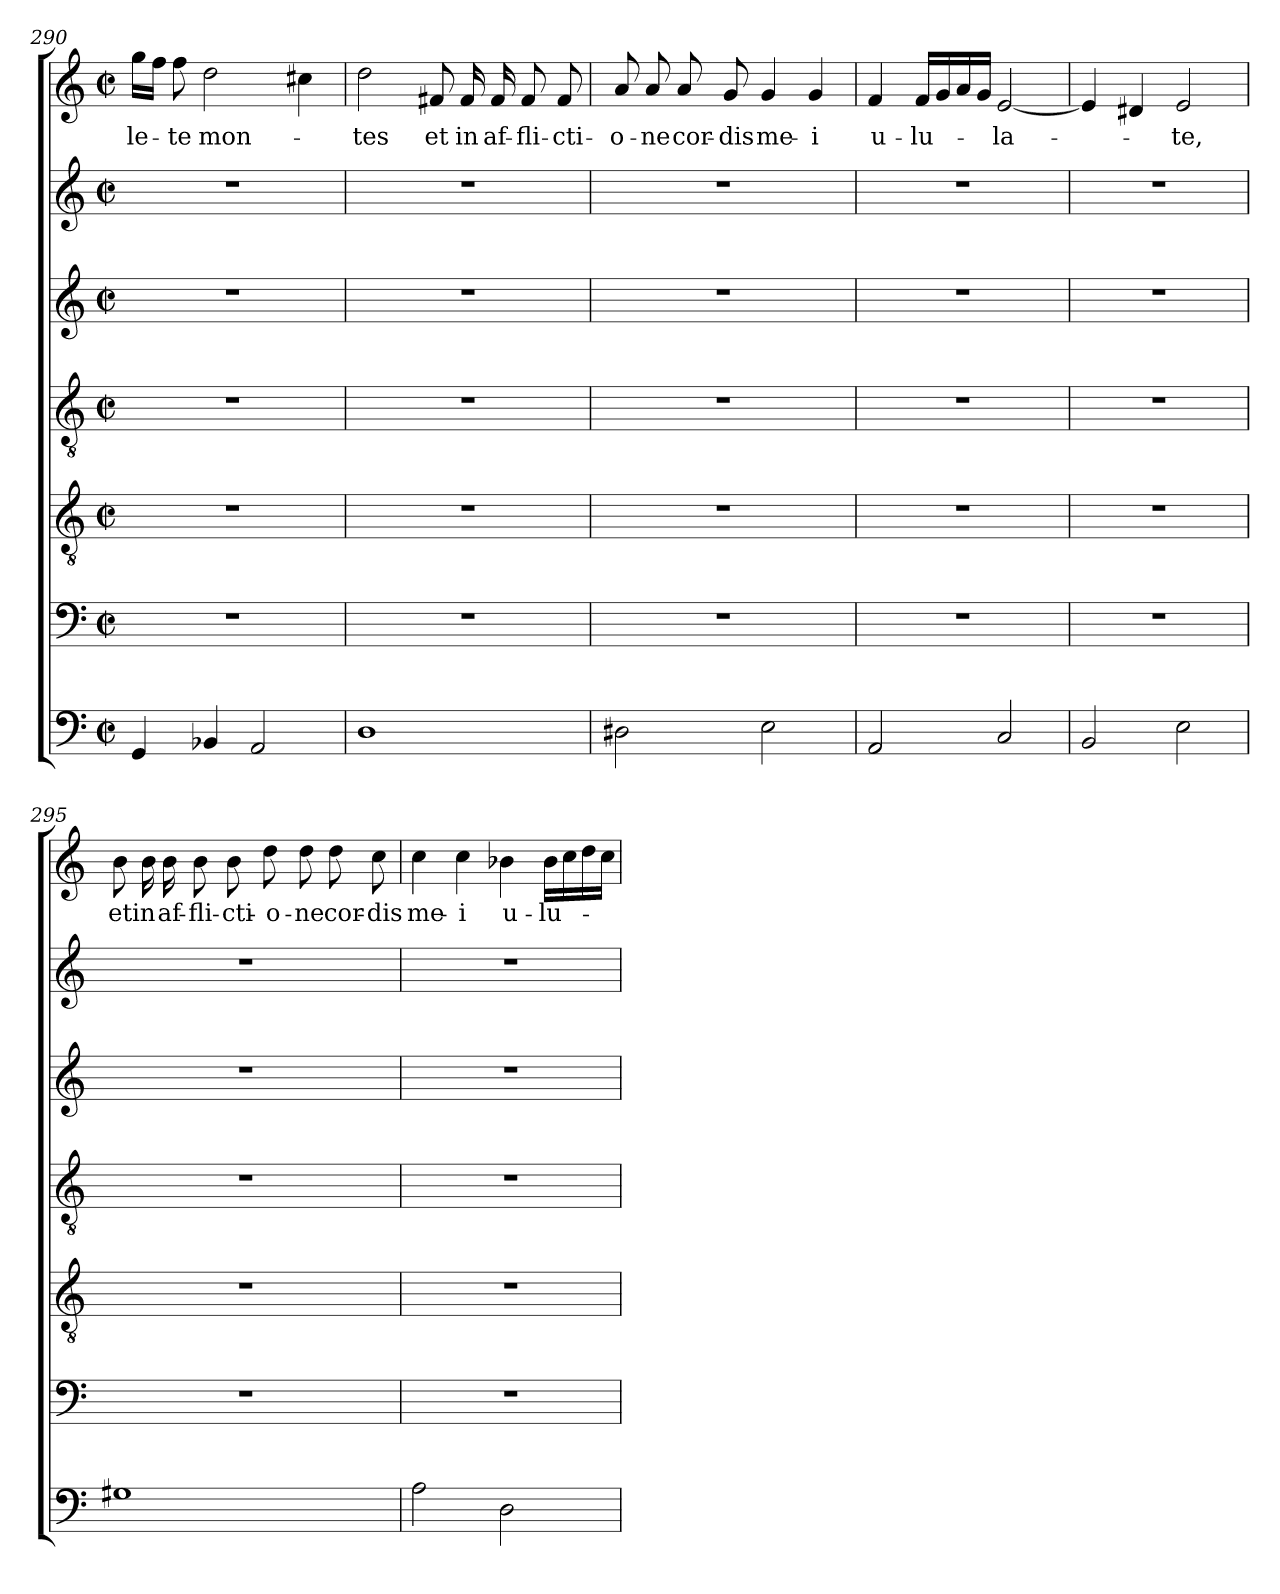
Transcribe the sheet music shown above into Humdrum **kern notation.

**kern	**kern	**kern	**kern	**kern	**kern	**kern	**text
*part7	*part6	*part5	*part4	*part3	*part2	*part1	*part1
*staff7	*staff6	*staff5	*staff4	*staff3	*staff2	*staff1	*staff1
*clefF4	*clefF4	*clefGv2	*clefGv2	*clefG2	*clefG2	*clefG2	*
*	*ITrd8c14	*	*	*	*	*	*
*k[]	*k[]	*k[]	*k[]	*k[]	*k[]	*k[]	*
*C:	*C:	*C:	*C:	*C:	*C:	*C:	*
*M2/2	*M2/2	*M2/2	*M2/2	*M2/2	*M2/2	*M2/2	*
*met(c|)	*met(c|)	*met(c|)	*met(c|)	*met(c|)	*met(c|)	*met(c|)	*
=290	=290	=290	=290	=290	=290	=290	=290
!	!	!	!	!	!	!	!LO:LY:b
4GG/	1r	1r	1r	1r	1r	16gg\LL	-le-
.	.	.	.	.	.	16ff\JJ	.
!	!	!	!	!	!	!	!LO:LY:b
.	.	.	.	.	.	8ff\	-te
!	!	!	!	!	!	!	!LO:LY:b
4BB-X/	.	.	.	.	.	2dd\	mon-
2AA/	.	.	.	.	.	.	.
.	.	.	.	.	.	4cc#X\	.
=291	=291	=291	=291	=291	=291	=291	=291
!	!	!	!	!	!	!	!LO:LY:b
1D	1r	1r	1r	1r	1r	2dd\	-tes
!	!	!	!	!	!	!	!LO:LY:b
.	.	.	.	.	.	8f#X/	et
!	!	!	!	!	!	!	!LO:LY:b
.	.	.	.	.	.	16f#/	in
!	!	!	!	!	!	!	!LO:LY:b
.	.	.	.	.	.	16f#/	af-
!	!	!	!	!	!	!	!LO:LY:b
.	.	.	.	.	.	8f#/	-fli-
!	!	!	!	!	!	!	!LO:LY:b
.	.	.	.	.	.	8f#/	-cti-
!!LO:LB:g=z
=292	=292	=292	=292	=292	=292	=292	=292
!	!	!	!	!	!	!	!LO:LY:b
2D#X\	1r	1r	1r	1r	1r	8a/	-o-
!	!	!	!	!	!	!	!LO:LY:b
.	.	.	.	.	.	8a/	-ne
!	!	!	!	!	!	!	!LO:LY:b
.	.	.	.	.	.	8a/	cor-
!	!	!	!	!	!	!	!LO:LY:b
.	.	.	.	.	.	8g/	-dis
!	!	!	!	!	!	!	!LO:LY:b
2E\	.	.	.	.	.	4g/	me-
!	!	!	!	!	!	!	!LO:LY:b
.	.	.	.	.	.	4g/	-i
=293	=293	=293	=293	=293	=293	=293	=293
!	!	!	!	!	!	!	!LO:LY:b
2AA/	1r	1r	1r	1r	1r	4f/	u-
!	!	!	!	!	!	!	!LO:LY:b
.	.	.	.	.	.	16f/LL	-lu-
.	.	.	.	.	.	16g/	.
.	.	.	.	.	.	16a/	.
.	.	.	.	.	.	16g/JJ	.
!	!	!	!	!	!	!	!LO:LY:b
2C/	.	.	.	.	.	[2e/	-la-
=294	=294	=294	=294	=294	=294	=294	=294
2BB/	1r	1r	1r	1r	1r	4e/]	.
.	.	.	.	.	.	4d#X/	.
!	!	!	!	!	!	!	!LO:LY:b
2E\	.	.	.	.	.	2e/	-te,
=295	=295	=295	=295	=295	=295	=295	=295
!	!	!	!	!	!	!	!LO:LY:b
1G#X	1r	1r	1r	1r	1r	8b\	et
!	!	!	!	!	!	!	!LO:LY:b
.	.	.	.	.	.	16b\	in
!	!	!	!	!	!	!	!LO:LY:b
.	.	.	.	.	.	16b\	af-
!	!	!	!	!	!	!	!LO:LY:b
.	.	.	.	.	.	8b\	-fli-
!	!	!	!	!	!	!	!LO:LY:b
.	.	.	.	.	.	8b\	-cti-
!	!	!	!	!	!	!	!LO:LY:b
.	.	.	.	.	.	8dd\	-o-
!	!	!	!	!	!	!	!LO:LY:b
.	.	.	.	.	.	8dd\	-ne
!	!	!	!	!	!	!	!LO:LY:b
.	.	.	.	.	.	8dd\	cor-
!	!	!	!	!	!	!	!LO:LY:b
.	.	.	.	.	.	8cc\	-dis
=296	=296	=296	=296	=296	=296	=296	=296
!	!	!	!	!	!	!	!LO:LY:b
2A\	1r	1r	1r	1r	1r	4cc\	me-
!	!	!	!	!	!	!	!LO:LY:b
.	.	.	.	.	.	4cc\	-i
!	!	!	!	!	!	!	!LO:LY:b
2D\	.	.	.	.	.	4b-X\	u-
!	!	!	!	!	!	!	!LO:LY:b
.	.	.	.	.	.	16b-\LL	-lu-
.	.	.	.	.	.	16cc\	.
.	.	.	.	.	.	16dd\	.
.	.	.	.	.	.	16cc\JJ	.
=	=	=	=	=	=	=	=
*-	*-	*-	*-	*-	*-	*-	*-
